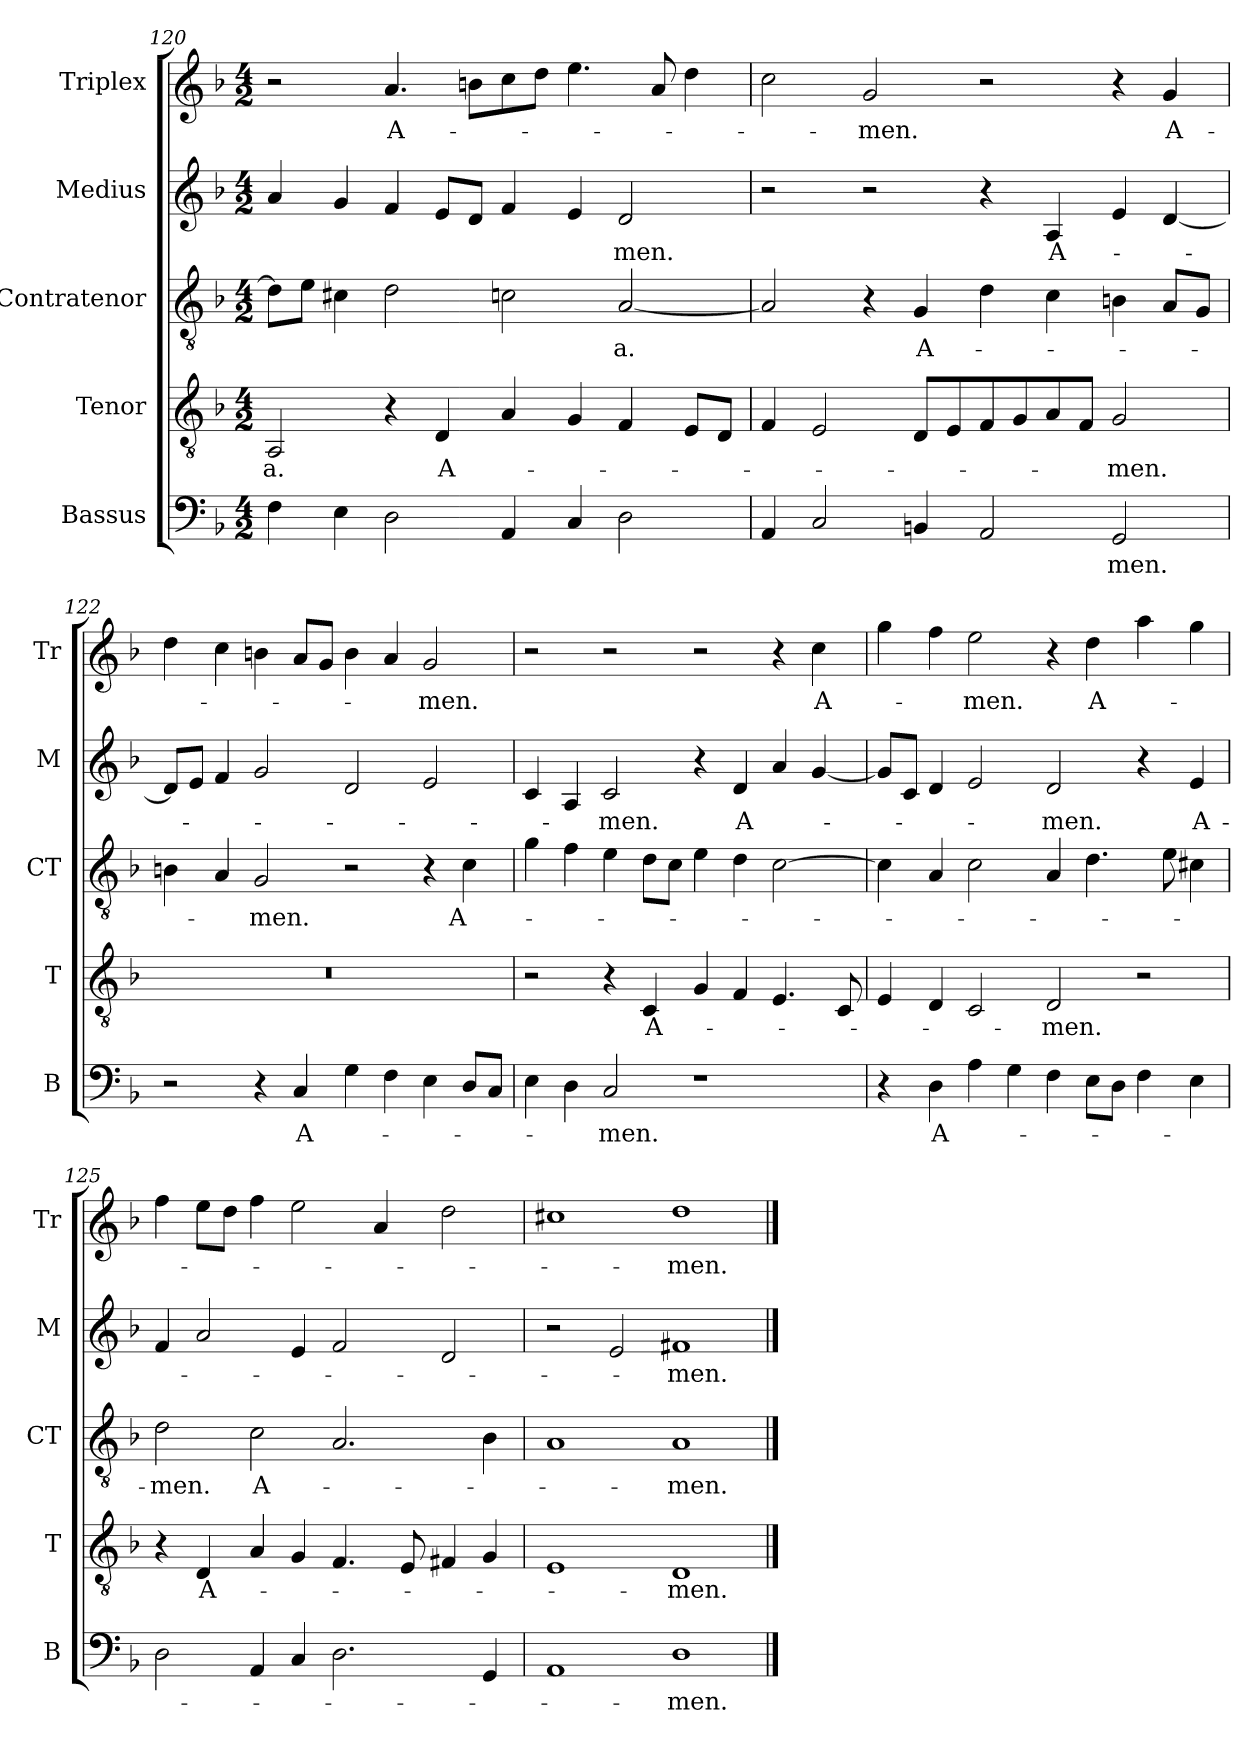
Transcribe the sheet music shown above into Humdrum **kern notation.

**kern	**text	**kern	**text	**kern	**text	**kern	**text	**kern	**text
*part5	*part5	*part4	*part4	*part3	*part3	*part2	*part2	*part1	*part1
*staff5	*staff5	*staff4	*staff4	*staff3	*staff3	*staff2	*staff2	*staff1	*staff1
*I"Bassus	*	*I"Tenor	*	*I"Contratenor	*	*I"Medius	*	*I"Triplex	*
*I'B	*	*I'T	*	*I'CT	*	*I'M	*	*I'Tr	*
!!LO:LB:g=z
*clefF4	*	*clefGv2	*	*clefGv2	*	*clefG2	*	*clefG2	*
*k[b-]	*	*k[b-]	*	*k[b-]	*	*k[b-]	*	*k[b-]	*
*F:	*	*F:	*	*F:	*	*F:	*	*F:	*
*M4/2	*	*M4/2	*	*M4/2	*	*M4/2	*	*M4/2	*
=120	=120	=120	=120	=120	=120	=120	=120	=120	=120
!	!	!	!LO:LY:b	!	!	!	!	!	!
4F\	.	2AA/	-a.	8d\L]	.	4a/	.	2r	.
.	.	.	.	8e\J	.	.	.	.	.
4E\	.	.	.	4c#X\	.	4g/	.	.	.
!	!	!	!	!	!	!	!	!	!LO:LY:b
2D\	.	4r	.	2d\	.	4f/	.	4.a/	A-
!	!	!	!LO:LY:b	!	!	!	!	!	!
.	.	4D/	A-	.	.	8e/L	.	.	.
.	.	.	.	.	.	8d/J	.	8bn\L	.
4AA/	.	4A/	.	2cn\	.	4f/	.	8cc\	.
.	.	.	.	.	.	.	.	8dd\J	.
4C/	.	4G/	.	.	.	4e/	.	4.ee\	.
!	!	!	!	!	!LO:LY:b	!	!LO:LY:b	!	!
2D\	.	4F/	.	[2A/	-a.	2d/	-men.	.	.
.	.	.	.	.	.	.	.	8a/	.
.	.	8E/L	.	.	.	.	.	4dd\	.
.	.	8D/J	.	.	.	.	.	.	.
=121	=121	=121	=121	=121	=121	=121	=121	=121	=121
4AA/	.	4F/	.	2A/]	.	2r	.	2cc\	.
2C/	.	2E/	.	.	.	.	.	.	.
!	!	!	!	!	!	!	!	!	!LO:LY:b
.	.	.	.	4r	.	2r	.	2g/	-men.
!	!	!	!	!	!LO:LY:b	!	!	!	!
4BBn/	.	8D/L	.	4G/	A-	.	.	.	.
.	.	8E/	.	.	.	.	.	.	.
2AA/	.	8F/	.	4d\	.	4r	.	2r	.
.	.	8G/	.	.	.	.	.	.	.
!	!	!	!	!	!	!	!LO:LY:b	!	!
.	.	8A/	.	4c\	.	4A/	A-	.	.
.	.	8F/J	.	.	.	.	.	.	.
!	!LO:LY:b	!	!LO:LY:b	!	!	!	!	!	!
2GG/	-men.	2G/	-men.	4Bn\	.	4e/	.	4r	.
!	!	!	!	!	!	!	!	!	!LO:LY:b
.	.	.	.	8A/L	.	[4d/	.	4g/	A-
.	.	.	.	8G/J	.	.	.	.	.
=122	=122	=122	=122	=122	=122	=122	=122	=122	=122
2r	.	0r	.	4Bn\	.	8d/L]	.	4dd\	.
.	.	.	.	.	.	8e/J	.	.	.
.	.	.	.	4A/	.	4f/	.	4cc\	.
!	!	!	!	!	!LO:LY:b	!	!	!	!
4r	.	.	.	2G/	-men.	2g/	.	4bn\	.
!	!LO:LY:b	!	!	!	!	!	!	!	!
4C/	A-	.	.	.	.	.	.	8a/L	.
.	.	.	.	.	.	.	.	8g/J	.
4G\	.	.	.	2r	.	2d/	.	4b\	.
4F\	.	.	.	.	.	.	.	4a/	.
!	!	!	!	!	!	!	!	!	!LO:LY:b
4E\	.	.	.	4r	.	2e/	.	2g/	-men.
!	!	!	!	!	!LO:LY:b	!	!	!	!
8D/L	.	.	.	4c\	A-	.	.	.	.
8C/J	.	.	.	.	.	.	.	.	.
!!LO:PB:g=z
=123	=123	=123	=123	=123	=123	=123	=123	=123	=123
4E\	.	2r	.	4g\	.	4c/	.	2r	.
4D\	.	.	.	4f\	.	4A/	.	.	.
!	!LO:LY:b	!	!	!	!	!	!LO:LY:b	!	!
2C/	-men.	4r	.	4e\	.	2c/	-men.	2r	.
!	!	!	!LO:LY:b	!	!	!	!	!	!
.	.	4C/	A-	8d\L	.	.	.	.	.
.	.	.	.	8c\J	.	.	.	.	.
1r	.	4G/	.	4e\	.	4r	.	2r	.
!	!	!	!	!	!	!	!LO:LY:b	!	!
.	.	4F/	.	4d\	.	4d/	A-	.	.
.	.	4.E/	.	[2c\	.	4a/	.	4r	.
!	!	!	!	!	!	!	!	!	!LO:LY:b
.	.	.	.	.	.	[4g/	.	4cc\	A-
.	.	8C/	.	.	.	.	.	.	.
=124	=124	=124	=124	=124	=124	=124	=124	=124	=124
4r	.	4E/	.	4c\]	.	8g/L]	.	4gg\	.
.	.	.	.	.	.	8c/J	.	.	.
!	!LO:LY:b	!	!	!	!	!	!	!	!
4D\	A-	4D/	.	4A/	.	4d/	.	4ff\	.
!	!	!	!	!	!	!	!	!	!LO:LY:b
4A\	.	2C/	.	2c\	.	2e/	.	2ee\	-men.
4G\	.	.	.	.	.	.	.	.	.
!	!	!	!LO:LY:b	!	!	!	!LO:LY:b	!	!
4F\	.	2D/	-men.	4A/	.	2d/	-men.	4r	.
!	!	!	!	!	!	!	!	!	!LO:LY:b
8E\L	.	.	.	4.d\	.	.	.	4dd\	A-
8D\J	.	.	.	.	.	.	.	.	.
4F\	.	2r	.	.	.	4r	.	4aa\	.
.	.	.	.	8e\	.	.	.	.	.
!	!	!	!	!	!	!	!LO:LY:b	!	!
4E\	.	.	.	4c#X\	.	4e/	A-	4gg\	.
=125	=125	=125	=125	=125	=125	=125	=125	=125	=125
!	!	!	!	!	!LO:LY:b	!	!	!	!
2D\	.	4r	.	2d\	-men.	4f/	.	4ff\	.
!	!	!	!LO:LY:b	!	!	!	!	!	!
.	.	4D/	A-	.	.	2a/	.	8ee\L	.
.	.	.	.	.	.	.	.	8dd\J	.
!	!	!	!	!	!LO:LY:b	!	!	!	!
4AA/	.	4A/	.	2c\	A-	.	.	4ff\	.
4C/	.	4G/	.	.	.	4e/	.	2ee\	.
2.D\	.	4.F/	.	2.A/	.	2f/	.	.	.
.	.	.	.	.	.	.	.	4a/	.
.	.	8E/	.	.	.	.	.	.	.
.	.	4F#X/	.	.	.	2d/	.	2dd\	.
4GG/	.	4G/	.	4B-\	.	.	.	.	.
=126	=126	=126	=126	=126	=126	=126	=126	=126	=126
1AA	.	1E	.	1A	.	2r	.	1cc#X	.
.	.	.	.	.	.	2e/	.	.	.
!	!LO:LY:b	!	!LO:LY:b	!	!LO:LY:b	!	!LO:LY:b	!	!LO:LY:b
1D	-men.	1D	-men.	1A	-men.	1f#X	-men.	1dd	-men.
==	==	==	==	==	==	==	==	==	==
*-	*-	*-	*-	*-	*-	*-	*-	*-	*-
